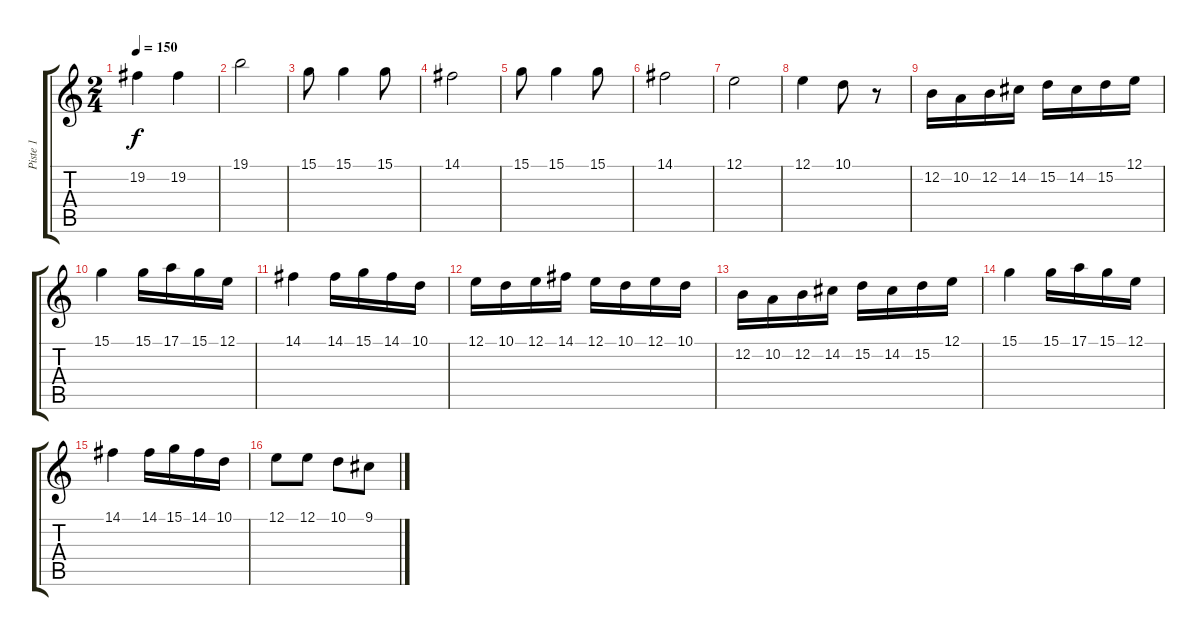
\track ("Piste 1" "Piste 1") {instrument violin}
\staff {score tabs}
\tuning (E4 B3 G3 D3 A2 E2) {hide}
\ts (2 4)
\tempo 150
\clef g2
\ks c
19.2.4{dy f} 19.2.4 |
19.1.2 |
15.1.8 15.1.4 15.1.8 |
14.1.2 |
15.1.8 15.1.4 15.1.8 |
14.1.2 |
12.1.2 |
12.1.4 10.1.8 r.8 |
12.2.16 10.2.16 12.2.16 14.2.16 15.2.16 14.2.16 15.2.16 12.1.16 |
15.1.4 15.1.16 17.1.16 15.1.16 12.1.16 |
14.1.4 14.1.16 15.1.16 14.1.16 10.1.16 |
12.1.16 10.1.16 12.1.16 14.1.16 12.1.16 10.1.16 12.1.16 10.1.16 |
12.2.16 10.2.16 12.2.16 14.2.16 15.2.16 14.2.16 15.2.16 12.1.16 |
15.1.4 15.1.16 17.1.16 15.1.16 12.1.16 |
14.1.4 14.1.16 15.1.16 14.1.16 10.1.16 |
12.1.8 12.1.8 10.1.8 9.1.8
